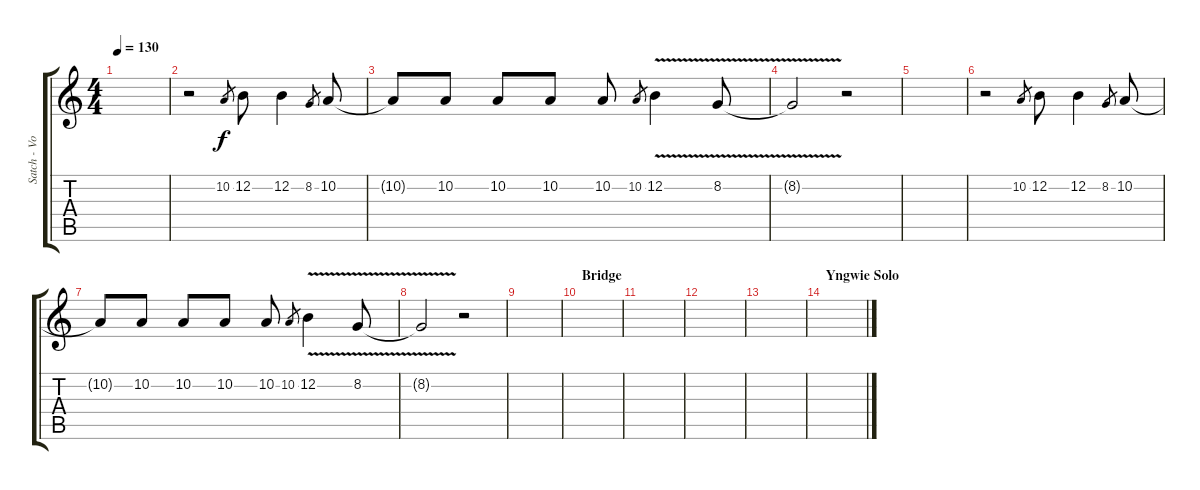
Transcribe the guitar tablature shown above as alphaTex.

\track ("Satch - Vocals" "Satch - Vo") {instrument lead2sawtooth}
\staff {score tabs}
\tuning (E4 B3 G3 D3 A2 E2) {hide}
\ts (4 4)
\tempo 130
\clef g2
\ks c
|
r.2 10.2.8{gr} 12.2.8 12.2.4 8.2.8{gr} 10.2.8 |
10.2{t}.8 10.2.8 10.2.8 10.2.8 10.2.8 10.2.8{gr} 12.2{v}.4 8.2{v}.8 |
8.2{t}.2 r.2 |
|
r.2 10.2.8{gr} 12.2.8 12.2.4 8.2.8{gr} 10.2.8 |
10.2{t}.8 10.2.8 10.2.8 10.2.8 10.2.8 10.2.8{gr} 12.2{v}.4 8.2{v}.8 |
8.2{t}.2 r.2 |
|
\section ("" "Bridge")
|
|
|
|
\section ("" "Yngwie Solo")
